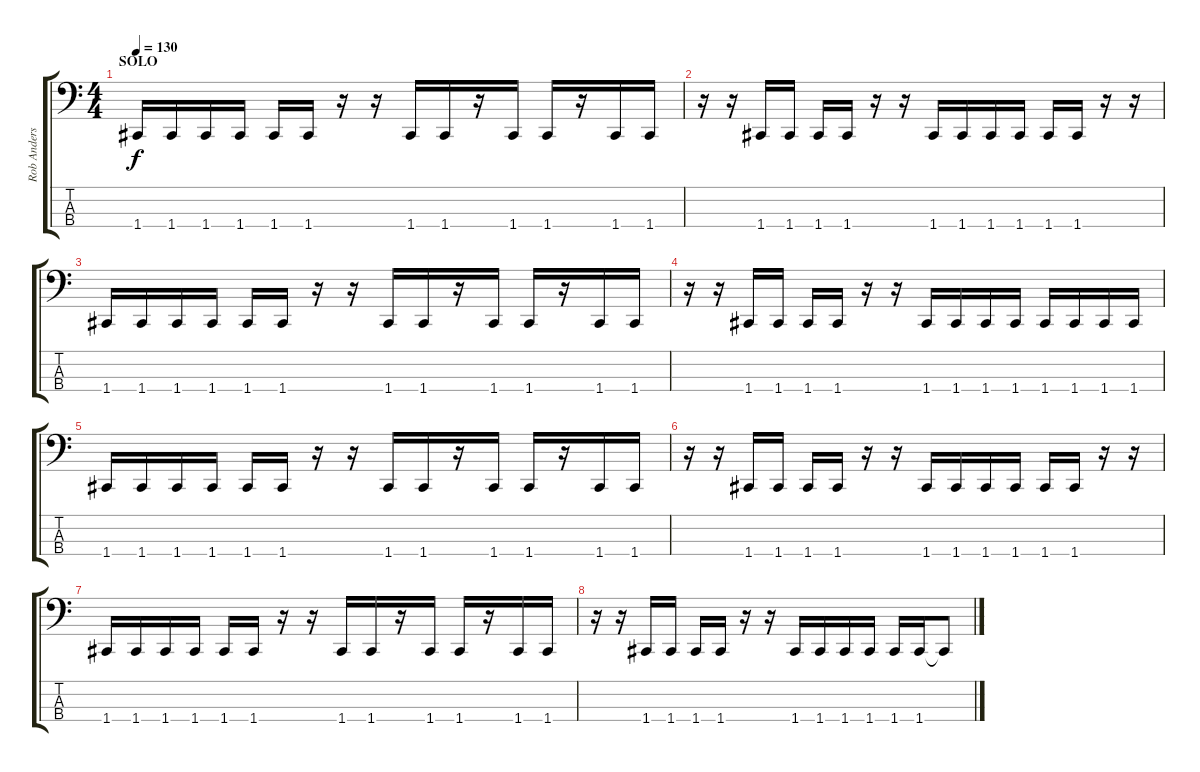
\track ("Rob Anderson" "Rob Anders") {instrument electricbasspick}
\staff {score tabs}
\tuning (F2 C2 G1 C1) {hide}
\ts (4 4)
\section ("" "SOLO")
\tempo 130
\clef f4
\ks c
1.4.16{dy f} 1.4.16 1.4.16 1.4.16 1.4.16 1.4.16 r.16 r.16 1.4.16 1.4.16 r.16 1.4.16 1.4.16 r.16 1.4.16 1.4.16 |
r.16 r.16 1.4.16 1.4.16 1.4.16 1.4.16 r.16 r.16 1.4.16 1.4.16 1.4.16 1.4.16 1.4.16 1.4.16 r.16 r.16 |
1.4.16 1.4.16 1.4.16 1.4.16 1.4.16 1.4.16 r.16 r.16 1.4.16 1.4.16 r.16 1.4.16 1.4.16 r.16 1.4.16 1.4.16 |
r.16 r.16 1.4.16 1.4.16 1.4.16 1.4.16 r.16 r.16 1.4.16 1.4.16 1.4.16 1.4.16 1.4.16 1.4.16 1.4.16 1.4.16 |
1.4.16 1.4.16 1.4.16 1.4.16 1.4.16 1.4.16 r.16 r.16 1.4.16 1.4.16 r.16 1.4.16 1.4.16 r.16 1.4.16 1.4.16 |
r.16 r.16 1.4.16 1.4.16 1.4.16 1.4.16 r.16 r.16 1.4.16 1.4.16 1.4.16 1.4.16 1.4.16 1.4.16 r.16 r.16 |
1.4.16 1.4.16 1.4.16 1.4.16 1.4.16 1.4.16 r.16 r.16 1.4.16 1.4.16 r.16 1.4.16 1.4.16 r.16 1.4.16 1.4.16 |
r.16 r.16 1.4.16 1.4.16 1.4.16 1.4.16 r.16 r.16 1.4.16 1.4.16 1.4.16 1.4.16 1.4.16 1.4.16 1.4{t}.8
